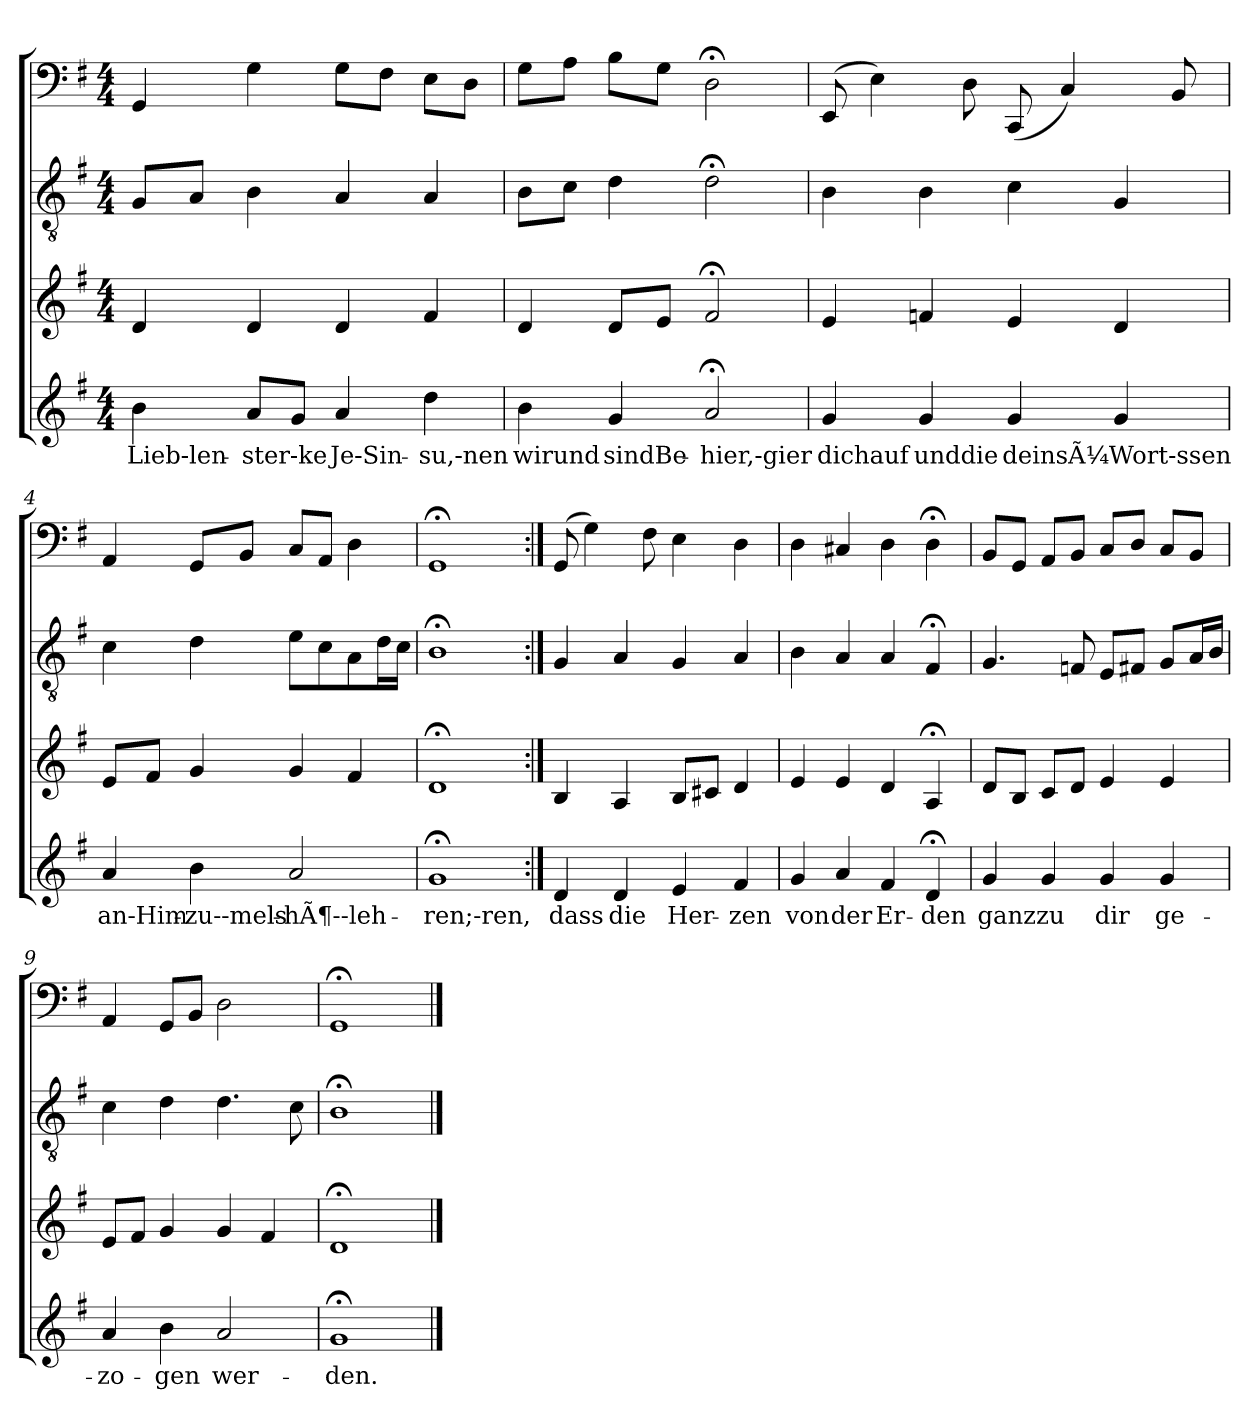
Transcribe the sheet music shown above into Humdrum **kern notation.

**kern	**text	**kern	**kern	**kern
*part4	*part4	*part3	*part2	*part1
*staff4	*staff4	*staff3	*staff2	*staff1
*clefG2	*	*clefG2	*clefGv2	*clefF4
*k[f#]	*	*k[f#]	*k[f#]	*k[f#]
*G:	*	*G:	*G:	*G:
*M4/4	*	*M4/4	*M4/4	*M4/4
=1	=1	=1	=1	=1
4b	Lieb-len-	4d	8GL	4GG
.	.	.	8AJ	.
8aL	-ster-ke	4d	4B	4G
8gJ	.	.	.	.
4a	Je-Sin-	4d	4A	8GL
.	.	.	.	8F#J
4dd	-su,-nen	4f#	4A	8EL
.	.	.	.	8DJ
=2	=2	=2	=2	=2
4b	wirund	4d	8BL	8GL
.	.	.	8cJ	8AJ
4g	sindBe-	8dL	4d	8BL
.	.	8eJ	.	8GJ
2a;<	hier,-gier	2f#;<	2d;<	2D;<
=3	=3	=3	=3	=3
4g	dichauf	4e	4B	(8EE
.	.	.	.	4E)
4g	unddie	4fn	4B	.
.	.	.	.	8D
4g	deinsÃ¼-	4e	4c	(8CC
.	.	.	.	4C)
4g	Wort-ssen	4d	4G	.
.	.	.	.	8BB
=4	=4	=4	=4	=4
4a	an-Him-	8eL	4c	4AA
.	.	8f#J	.	.
4b	-zu--mels-	4g	4d	8GGL
.	.	.	.	8BBJ
2a	-hÃ¶--leh-	4g	8eL	8CL
.	.	.	8c	8AAJ
.	.	4f#	8A	4D
.	.	.	16dL	.
.	.	.	16cJJ	.
=5	=5	=5	=5	=5
1g;<	-ren;-ren,	1d;<	1B;<	1GG;<
=6:|!	=6:|!	=6:|!	=6:|!	=6:|!
4d	dass	4B	4G	(8GG
.	.	.	.	4G)
4d	die	4A	4A	.
.	.	.	.	8F#
4e	Her-	8BL	4G	4E
.	.	8c#XJ	.	.
4f#	-zen	4d	4A	4D
=7	=7	=7	=7	=7
4g	von	4e	4B	4D
4a	der	4e	4A	4C#X
4f#	Er-	4d	4A	4D
4d;<	-den	4A;<	4F#;<	4D;<
=8	=8	=8	=8	=8
4g	ganz	8dL	4.G	8BBL
.	.	8BJ	.	8GGJ
4g	zu	8cL	.	8AAL
.	.	8dJ	8Fn	8BBJ
4g	dir	4e	8EL	8CL
.	.	.	8F#XJ	8DJ
4g	ge-	4e	8GL	8CL
.	.	.	16AL	8BBJ
.	.	.	16BJJ	.
=9	=9	=9	=9	=9
4a	-zo-	8eL	4c	4AA
.	.	8f#J	.	.
4b	-gen	4g	4d	8GGL
.	.	.	.	8BBJ
2a	wer-	4g	4.d	2D
.	.	4f#	.	.
.	.	.	8c	.
=10	=10	=10	=10	=10
1g;<	-den.	1d;<	1B;<	1GG;<
==	==	==	==	==
*-	*-	*-	*-	*-
